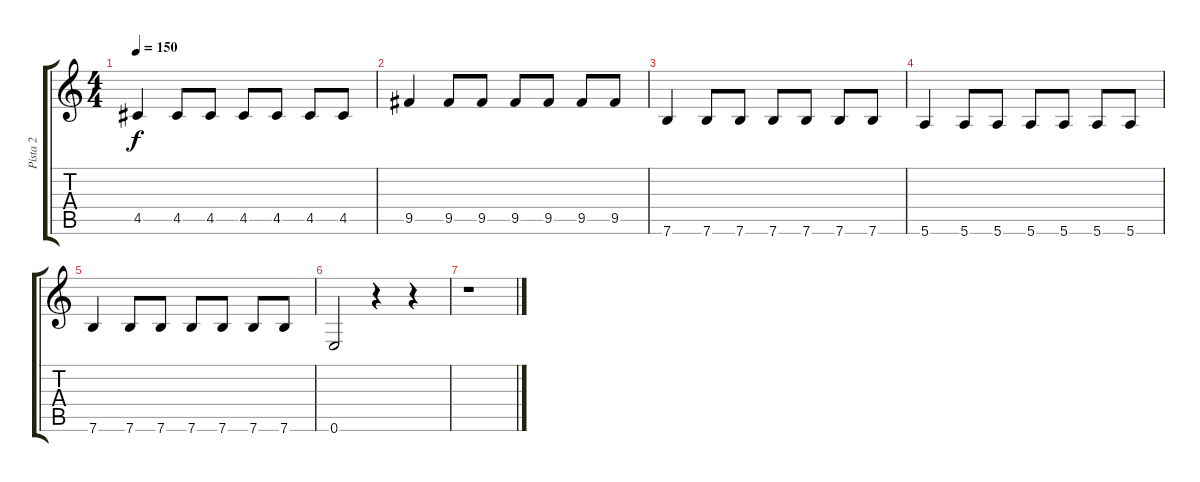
\track ("Pista 2" "Pista 2") {instrument electricbassfinger}
\staff {score tabs}
\tuning (E4 B3 G3 D3 A2 E2) {hide}
\ts (4 4)
\tempo 150
\clef g2
\ks c
4.5.4{dy f} 4.5.8 4.5.8 4.5.8 4.5.8 4.5.8 4.5.8 |
9.5.4 9.5.8 9.5.8 9.5.8 9.5.8 9.5.8 9.5.8 |
7.6.4 7.6.8 7.6.8 7.6.8 7.6.8 7.6.8 7.6.8 |
5.6.4 5.6.8 5.6.8 5.6.8 5.6.8 5.6.8 5.6.8 |
7.6.4 7.6.8 7.6.8 7.6.8 7.6.8 7.6.8 7.6.8 |
0.6.2 r.4 r.4 |
r.1
